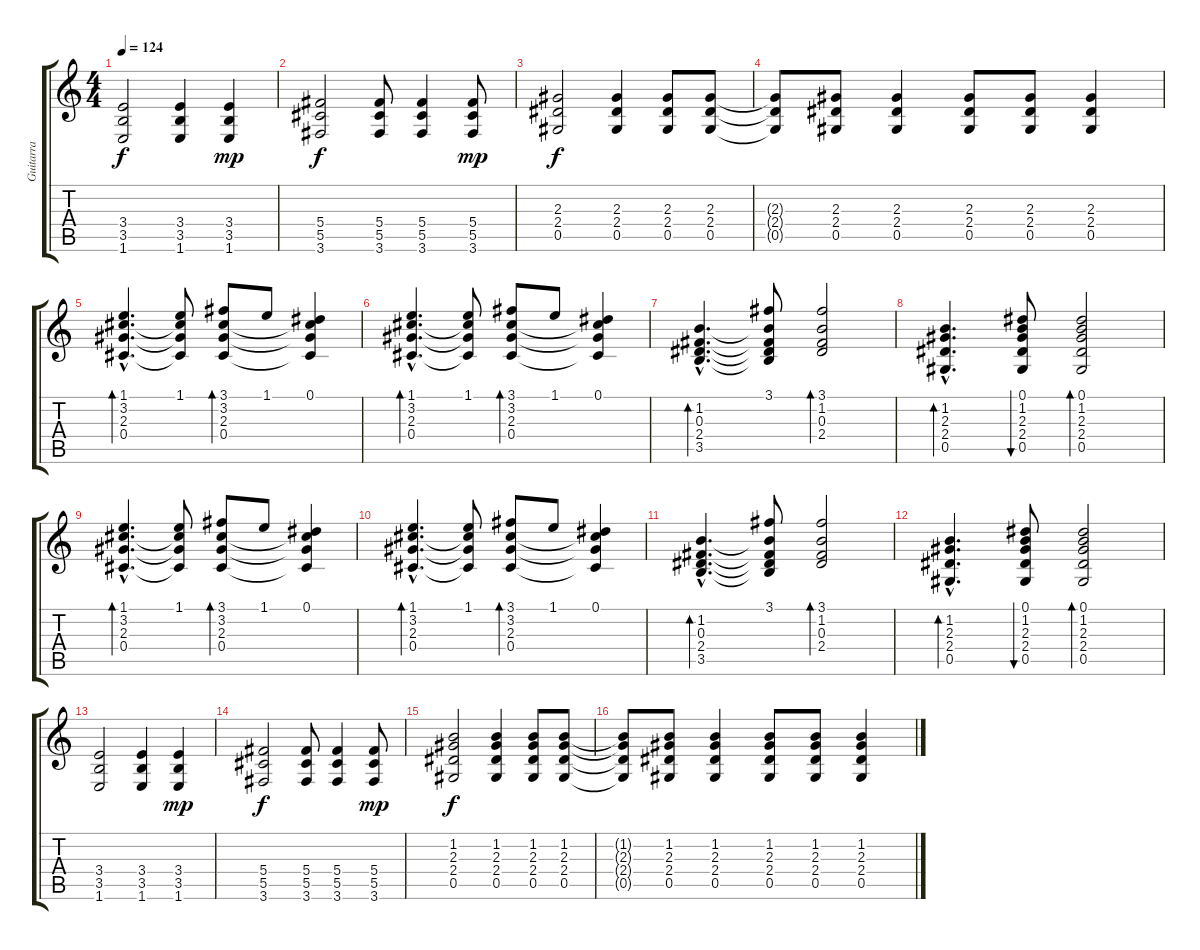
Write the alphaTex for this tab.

\track ("Guitarra" "Guitarra") {instrument acousticguitarsteel}
\staff {score tabs}
\tuning (Eb4 Bb3 Gb3 Db3 Ab2 Eb2) {hide}
\ts (4 4)
\tempo 124
\clef g2
\ks c
(3.4 3.5 1.6).2{dy f} (3.4 3.5 1.6).4 (3.4 3.5 1.6).4{dy mp} |
(5.4 5.5 3.6).2{dy f} (5.4 5.5 3.6).8 (5.4 5.5 3.6).4 (5.4 5.5 3.6).8{dy mp} |
(2.3 2.4 0.5).2{dy f} (2.3 2.4 0.5).4 (2.3 2.4 0.5).8 (2.3 2.4 0.5).8 |
(2.3{t} 2.4{t} 0.5{t}).8 (2.3 2.4 0.5).8 (2.3 2.4 0.5).4 (2.3 2.4 0.5).8 (2.3 2.4 0.5).8 (2.3 2.4 0.5).4 |
(1.1{hac} 3.2{hac} 2.3{hac} 0.4{hac}).4{d bd 120} (1.1 3.2{t} 2.3{t} 0.4{t}).8 (3.1 3.2 2.3 0.4).8{bd 120} 1.1.8 (0.1 3.2{t} 2.3{t} 0.4{t}).4 |
(1.1{hac} 3.2{hac} 2.3{hac} 0.4{hac}).4{d bd 120} (1.1 3.2{t} 2.3{t} 0.4{t}).8 (3.1 3.2 2.3 0.4).8{bd 120} 1.1.8 (0.1 3.2{t} 2.3{t} 0.4{t}).4 |
(1.2{hac} 0.3{hac} 2.4{hac} 3.5{hac}).4{d bd 120} (3.1 1.2{t} 0.3{t} 2.4{t} 3.5{t}).8 (3.1 1.2 0.3 2.4).2{bd 120} |
(1.2{hac} 2.3{hac} 2.4{hac} 0.5{hac}).4{d bd 120} (0.1 1.2 2.3 2.4 0.5).8{bu 120} (0.1 1.2 2.3 2.4 0.5).2{bd 120} |
(1.1{hac} 3.2{hac} 2.3{hac} 0.4{hac}).4{d bd 120} (1.1 3.2{t} 2.3{t} 0.4{t}).8 (3.1 3.2 2.3 0.4).8{bd 120} 1.1.8 (0.1 3.2{t} 2.3{t} 0.4{t}).4 |
(1.1{hac} 3.2{hac} 2.3{hac} 0.4{hac}).4{d bd 120} (1.1 3.2{t} 2.3{t} 0.4{t}).8 (3.1 3.2 2.3 0.4).8{bd 120} 1.1.8 (0.1 3.2{t} 2.3{t} 0.4{t}).4 |
(1.2{hac} 0.3{hac} 2.4{hac} 3.5{hac}).4{d bd 120} (3.1 1.2{t} 0.3{t} 2.4{t} 3.5{t}).8 (3.1 1.2 0.3 2.4).2{bd 120} |
(1.2{hac} 2.3{hac} 2.4{hac} 0.5{hac}).4{d bd 120} (0.1 1.2 2.3 2.4 0.5).8{bu 120} (0.1 1.2 2.3 2.4 0.5).2{bd 120} |
(3.4 3.5 1.6).2 (3.4 3.5 1.6).4 (3.4 3.5 1.6).4{dy mp} |
(5.4 5.5 3.6).2{dy f} (5.4 5.5 3.6).8 (5.4 5.5 3.6).4 (5.4 5.5 3.6).8{dy mp} |
(1.2 2.3 2.4 0.5).2{dy f} (1.2 2.3 2.4 0.5).4 (1.2 2.3 2.4 0.5).8 (1.2 2.3 2.4 0.5).8 |
(1.2{t} 2.3{t} 2.4{t} 0.5{t}).8 (1.2 2.3 2.4 0.5).8 (1.2 2.3 2.4 0.5).4 (1.2 2.3 2.4 0.5).8 (1.2 2.3 2.4 0.5).8 (1.2 2.3 2.4 0.5).4
